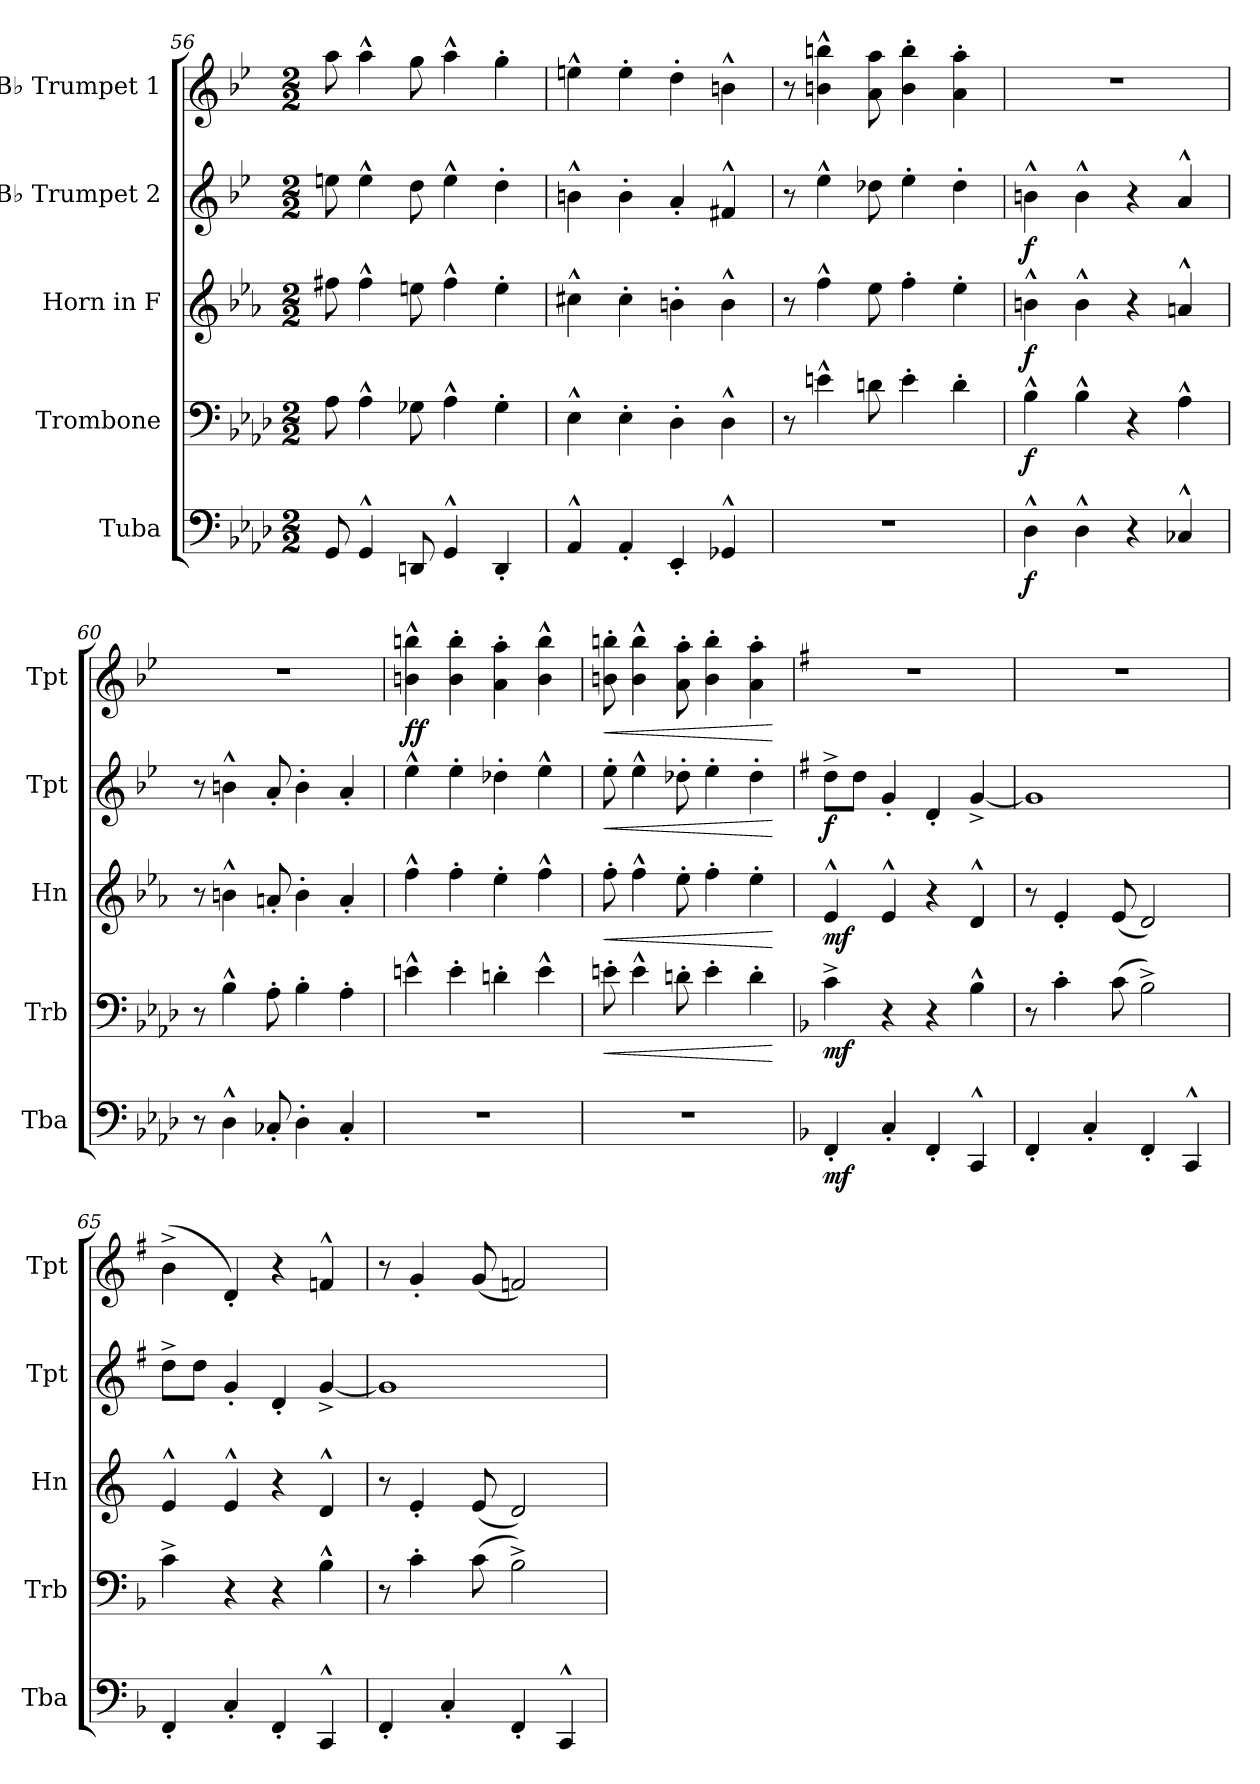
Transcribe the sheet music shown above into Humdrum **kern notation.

**kern	**dynam	**kern	**dynam	**kern	**dynam	**kern	**dynam	**kern	**dynam
*part5	*part5	*part4	*part4	*part3	*part3	*part2	*part2	*part1	*part1
*staff5	*staff5	*staff4	*staff4	*staff3	*staff3	*staff2	*staff2	*staff1	*staff1
*I"Tuba	*	*I"Trombone	*	*I"Horn in F	*	*I"B♭ Trumpet 2	*	*I"B♭ Trumpet 1	*
*I'Tba	*	*I'Trb	*	*I'Hn	*	*I'Tpt	*	*I'Tpt	*
*clefF4	*	*clefF4	*	*clefG2	*	*clefG2	*	*clefG2	*
*	*	*	*	*ITrd4c7	*	*ITrd1c2	*	*ITrd1c2	*
*k[b-e-a-d-]	*	*k[b-e-a-d-]	*	*k[b-e-a-d-]	*	*k[b-e-a-d-]	*	*k[b-e-a-d-]	*
*M2/2	*	*M2/2	*	*M2/2	*	*M2/2	*	*M2/2	*
=56	=56	=56	=56	=56	=56	=56	=56	=56	=56
8GG/	.	8A-\	.	8bn\	.	8ddn\	.	8gg\	.
4GG^^/	.	4A-^^\	.	4b^^\	.	4dd^^\	.	4gg^^\	.
8DDn/	.	8G-X\	.	8an\	.	8cc\	.	8ff\	.
4GG^^/	.	4A-^^\	.	4b^^\	.	4dd^^\	.	4gg^^\	.
4DD'/	.	4G-'\	.	4a'\	.	4cc'\	.	4ff'\	.
=57	=57	=57	=57	=57	=57	=57	=57	=57	=57
4AA-^^/	.	4E-^^\	.	4f#X^^\	.	4an^^\	.	4ddn^^\	.
4AA-'/	.	4E-'\	.	4f#'\	.	4a'\	.	4dd'\	.
4EE-'/	.	4D-'\	.	4en'\	.	4g'/	.	4cc'\	.
4GG-X^^/	.	4D-^^\	.	4e^^\	.	4en^^/	.	4an^^\	.
=58	=58	=58	=58	=58	=58	=58	=58	=58	=58
1r	.	8r	.	8r	.	8r	.	8r	.
.	.	4en^^\	.	4b-^^\	.	4dd-^^\	.	4an!\^^ 4aan\^^	.
.	.	8dn\	.	8a-\	.	8cc-X\	.	8g!\ 8gg\	.
.	.	4e'\	.	4b-'\	.	4dd-'\	.	4a!\' 4aa\'	.
.	.	4d'\	.	4a-'\	.	4cc-'\	.	4g!\' 4gg\'	.
=59	=59	=59	=59	=59	=59	=59	=59	=59	=59
!	!LO:DY:b	!	!LO:DY:b	!	!LO:DY:b	!	!LO:DY:b	!	!
4D-^^\	f	4B-^^\	f	4en^^\	f	4an^^\	f	1r	.
4D-^^\	.	4B-^^\	.	4e^^\	.	4a^^\	.	.	.
4r	.	4r	.	4r	.	4r	.	.	.
4C-X^^/	.	4A-^^\	.	4dn^^/	.	4g^^/	.	.	.
!!LO:PB:g=z
=60	=60	=60	=60	=60	=60	=60	=60	=60	=60
8r	.	8r	.	8r	.	8r	.	1r	.
4D-^^\	.	4B-^^\	.	4en^^\	.	4an^^\	.	.	.
8C-X'/	.	8A-'\	.	8dn'/	.	8g'/	.	.	.
4D-'\	.	4B-'\	.	4e'\	.	4a'\	.	.	.
4C-'/	.	4A-'\	.	4d'/	.	4g'/	.	.	.
=61	=61	=61	=61	=61	=61	=61	=61	=61	=61
!	!	!	!	!	!	!	!	!	!LO:DY:b
!	!	!	!	!	!	!	!	!	!LO:DY:n=1:b
1r	.	4en^^\	.	4b-^^\	.	4dd-^^\	.	4an!\^^ 4aan\^^	f f
.	.	4e'\	.	4b-'\	.	4dd-'\	.	4a!\' 4aa\'	.
.	.	4dn'\	.	4a-'\	.	4cc-X'\	.	4g!\' 4gg\'	.
.	.	4e^^\	.	4b-^^\	.	4dd-^^\	.	4a!\^^ 4aa\^^	.
=62	=62	=62	=62	=62	=62	=62	=62	=62	=62
!	!	!	!LO:HP:b	!	!LO:HP:b	!	!LO:HP:b	!	!LO:HP:b
1r	.	8en'\	<	8b-'\	<	8dd-'\	<	8an!\' 8aan\'	<
.	.	4e^^\	.	4b-^^\	.	4dd-^^\	.	4a!\^^ 4aa\^^	.
.	.	8dn'\	.	8a-'\	.	8cc-X'\	.	8g!\' 8gg\'	.
.	.	4e'\	.	4b-'\	.	4dd-'\	.	4a!\' 4aa\'	.
.	.	4d'\	.	4a-'\	.	4cc-'\	.	4g!\' 4gg\'	.
.	.	.	[	.	[	.	[	.	[
=63	=63	=63	=63	=63	=63	=63	=63	=63	=63
*k[b-]	*	*k[b-]	*	*k[b-]	*	*k[b-]	*	*k[b-]	*
!	!LO:DY:b	!	!LO:DY:b	!	!LO:DY:b	!	!LO:DY:b	!	!
4FF'/	mf	4c^\	mf	4A^^/	mf	8cc^\L	f	1r	.
.	.	.	.	.	.	8cc\J	.	.	.
4C'/	.	4r	.	4A^^/	.	4f'/	.	.	.
4FF'/	.	4r	.	4r	.	4c'/	.	.	.
4CC^^/	.	4B-^^\	.	4G^^/	.	[4f^/	.	.	.
=64	=64	=64	=64	=64	=64	=64	=64	=64	=64
4FF'/	.	8r	.	8r	.	1f]	.	1r	.
.	.	4c'\	.	4A'/	.	.	.	.	.
4C'/	.	.	.	.	.	.	.	.	.
.	.	(>8c\	.	(<8A/	.	.	.	.	.
4FF'/	.	2B-^\)	.	2G/)	.	.	.	.	.
4CC^^/	.	.	.	.	.	.	.	.	.
=65	=65	=65	=65	=65	=65	=65	=65	=65	=65
4FF'/	.	4c^\	.	4A^^/	.	8cc^\L	.	(>4a^\	.
.	.	.	.	.	.	8cc\J	.	.	.
4C'/	.	4r	.	4A^^/	.	4f'/	.	4c'/)	.
4FF'/	.	4r	.	4r	.	4c'/	.	4r	.
4CC^^/	.	4B-^^\	.	4G^^/	.	[4f^/	.	4e-X^^/	.
!!LO:LB:g=z
=66	=66	=66	=66	=66	=66	=66	=66	=66	=66
4FF'/	.	8r	.	8r	.	1f]	.	8r	.
.	.	4c'\	.	4A'/	.	.	.	4f'/	.
4C'/	.	.	.	.	.	.	.	.	.
.	.	(>8c\	.	(<8A/	.	.	.	(<8f/	.
4FF'/	.	2B-^\)	.	2G/)	.	.	.	2e-X/)	.
4CC^^/	.	.	.	.	.	.	.	.	.
=	=	=	=	=	=	=	=	=	=
*-	*-	*-	*-	*-	*-	*-	*-	*-	*-
